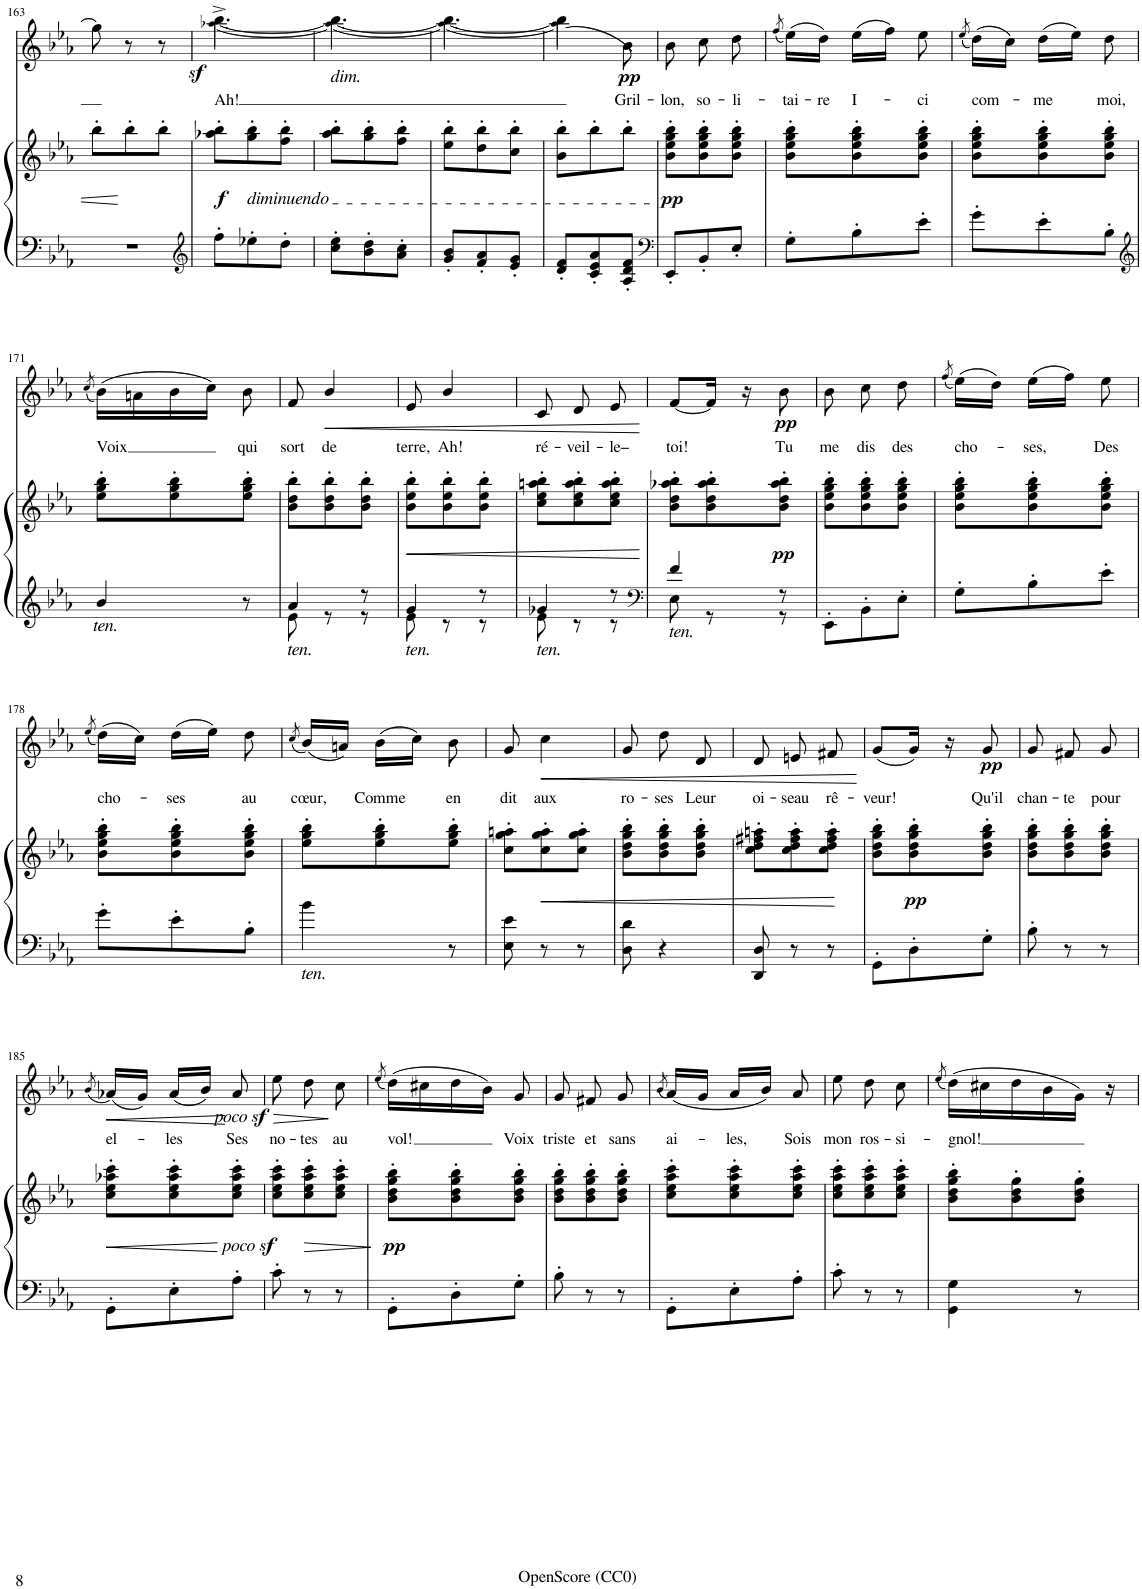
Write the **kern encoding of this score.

**kern	**kern	**dynam	**kern	**text	**dynam	**kern
*part3	*part3	*part3	*part2	*part2	*part2	*part1
*staff4	*staff3	*staff3/4	*staff2	*staff2	*staff2	*staff1
*I"Piano	*	*	*I"Voice	*	*	*I"Soprano
*I'Pno	*	*	*	*	*	*
!!LO:PB:g=z
*clefF4	*clefG2	*	*clefG2	*	*	*clefG2
*k[b-e-a-]	*k[b-e-a-]	*	*k[b-e-a-]	*	*	*k[]
*M3/8	*M3/8	*	*M3/8	*	*	*M3/8
=163	=163	=163	=163	=163	=163	=163
4.r	8bb-'\L	.	8gg\]	.	.	4.r
.	8bb-'\	.	8r	.	.	.
.	8bb-'\J	.	8r	.	.	.
=164	=164	=164	=164	=164	=164	=164
*clefG2	*	*	*	*	*	*
!	!	!LO:DY:b	!	!LO:LY:b	!LO:DY:b	!
*	*	*	*^	*	*	*
8ff'\L	8aa-X\' 8bb-\'L	f	[4.bb-^>\	4.aa-X\	Ah!	sf	4.r
!	!LO:TX:b:i:t=diminuendo	!	!	!	!	!	!
8ee-X'\	8gg\' 8bb-\'	.	.	.	.	.	.
8dd'\J	8ff\' 8bb-\'J	.	.	.	.	.	.
=165	=165	=165	=165	=165	=165	=165	=165
!	!	!	!LO:TX:b:i:t=dim.	!	!	!	!
8cc\' 8ee-\'L	8aa-\' 8bb-\'L	.	4.bb-\_	4.aa-\	.	.	4.r
8b-\' 8dd\'	8gg\' 8bb-\'	.	.	.	.	.	.
8a-\' 8cc\'J	8ff\' 8bb-\'J	.	.	.	.	.	.
=166	=166	=166	=166	=166	=166	=166	=166
8g/' 8b-/'L	8ee-\' 8bb-\'L	.	4.bb-\_	4.aa-\	.	.	4.r
8f/' 8a-/'	8dd\' 8bb-\'	.	.	.	.	.	.
8e-/' 8g/'J	8cc\' 8bb-\'J	.	.	.	.	.	.
=167	=167	=167	=167	=167	=167	=167	=167
8d/' 8f/'L	8b-\' 8bb-\'L	.	(4bb-\]	4aa-\	.	.	4.r
8c/' 8e-/' 8a-/'	8bb-'\	.	.	.	.	.	.
!	!	!	!	!	!LO:LY:b	!LO:DY:b	!
8A-/' 8d/' 8f/'J	8bb-'\J	.	8b-\)	8ryy	Gril-	pp	.
*	*	*	*v	*v	*	*	*
=168	=168	=168	=168	=168	=168	=168
*clefF4	*	*	*	*	*	*
*	*	*	*^	*	*	*
!	!	!LO:DY:b	!	!	!LO:LY:b	!	!
*	*	*	*v	*v	*	*	*
8EE-'/L	8b-\' 8ee-\' 8gg\' 8bb-\'L	pp	8b-\	-lon,	.	4.r
!	!	!	!	!LO:LY:b	!	!
8BB-'/	8b-\' 8ee-\' 8gg\' 8bb-\'	.	8cc\	so-	.	.
!	!	!	!	!LO:LY:b	!	!
8E-'/J	8b-\' 8ee-\' 8gg\' 8bb-\'J	.	8dd\	-li-	.	.
=169	=169	=169	=169	=169	=169	=169
.	.	.	(8qff/	.	.	.
!	!	!	!	!LO:LY:b	!	!
8G'\L	8b-\' 8ee-\' 8gg\' 8bb-\'L	.	(16ee-\LL)	-tai-	.	4.r
!	!	!	!	!LO:LY:b	!	!
.	.	.	16dd\JJ)	-re	.	.
!	!	!	!	!LO:LY:b	!	!
8B-'\	8b-\' 8ee-\' 8gg\' 8bb-\'	.	(16ee-\LL	I-	.	.
.	.	.	16ff\JJ)	.	.	.
!	!	!	!	!LO:LY:b	!	!
8e-'\J	8b-\' 8ee-\' 8gg\' 8bb-\'J	.	8ee-\	-ci	.	.
=170	=170	=170	=170	=170	=170	=170
.	.	.	(8qee-/	.	.	.
!	!	!	!	!LO:LY:b	!	!
8g'\L	8b-\' 8ee-\' 8gg\' 8bb-\'L	.	(16dd\LL)	com-	.	4.r
.	.	.	16cc\JJ)	.	.	.
!	!	!	!	!LO:LY:b	!	!
8e-'\	8b-\' 8ee-\' 8gg\' 8bb-\'	.	(16dd\LL	-me	.	.
.	.	.	16ee-\JJ)	.	.	.
!	!	!	!	!LO:LY:b	!	!
8B-'\J	8b-\' 8ee-\' 8gg\' 8bb-\'J	.	8dd\	moi,	.	.
!!LO:LB:g=z
=171	=171	=171	=171	=171	=171	=171
*clefG2	*	*	*	*	*	*
.	.	.	(8qcc/	.	.	.
!LO:TX:b:i:t=ten.	!	!	!	!	!	!
!	!	!	!	!LO:LY:b	!	!
4b-~/	8ee-\' 8gg\' 8bb-\'L	.	(16b-\LL)	Voix	.	4.r
.	.	.	16an\	.	.	.
.	8ee-\' 8gg\' 8bb-\'	.	16b-\	.	.	.
.	.	.	16cc\JJ)	.	.	.
!	!	!	!	!LO:LY:b	!	!
8r	8ee-\' 8gg\' 8bb-\'J	.	8b-\	qui	.	.
=172	=172	=172	=172	=172	=172	=172
*^	*	*	*	*	*	*
!LO:TX:b:i:t=ten.	!	!	!	!	!	!	!
!	!	!	!	!	!LO:LY:b	!	!
4a-~</	8e-\	8b-\' 8dd\' 8bb-\'L	.	8f/	sort	.	4.r
!	!	!	!	!	!LO:LY:b	!LO:HP:b	!
.	8r	8b-\' 8dd\' 8bb-\'	.	4b-/	de	<	.
8r	8r	8b-\' 8dd\' 8bb-\'J	.	.	.	.	.
=173	=173	=173	=173	=173	=173	=173	=173
!LO:TX:b:i:t=ten.	!	!	!	!	!	!	!
!	!	!	!LO:HP:b	!	!LO:LY:b	!	!
4g~</	8e-\	8b-\' 8ee-\' 8bb-\'L	<	8e-/	terre,	.	4.r
!	!	!	!	!	!LO:LY:b	!	!
.	8r	8b-\' 8ee-\' 8bb-\'	.	4b-/	Ah!	.	.
8r	8r	8b-\' 8ee-\' 8bb-\'J	.	.	.	.	.
=174	=174	=174	=174	=174	=174	=174	=174
!LO:TX:b:i:t=ten.	!	!	!	!	!	!	!
!	!	!	!	!	!LO:LY:b	!	!
4g-X~/	8e-\	8cc\' 8ee-\' 8aan\' 8bb-\'L	.	8c/	ré-	.	4.r
!	!	!	!	!	!LO:LY:b	!	!
.	8r	8cc\' 8ee-\' 8aa\' 8bb-\'	.	8d/	-veil-	.	.
!	!	!	!	!	!LO:LY:b	!	!
8r	8r	8cc\' 8ee-\' 8aa\' 8bb-\'J	.	8e-/	-le–	.	.
*v	*v	*	*	*	*	*	*
.	.	[	.	.	[	.
=175	=175	=175	=175	=175	=175	=175
*clefF4	*	*	*	*	*	*
*^	*	*	*	*	*	*
!LO:TX:b:i:t=ten.	!	!	!	!	!	!	!
!	!	!	!	!	!LO:LY:b	!	!
4f~/	8E-\	8b-\' 8dd\' 8aa-X\' 8bb-\'L	.	[8f/L	toi!	.	4.r
.	8r	8b-\' 8dd\' 8aa-\' 8bb-\'	.	16f/Jk]	.	.	.
.	.	.	.	16r	.	.	.
!	!	!	!LO:DY:b	!	!LO:LY:b	!LO:DY:b	!
8r	8r	8b-\' 8dd\' 8aa-\' 8bb-\'J	pp	8b-\	Tu	pp	.
=176	=176	=176	=176	=176	=176	=176	=176
!	!	!	!	!	!LO:LY:b	!	!
*v	*v	*	*	*	*	*	*
8EE-'>\L	8b-\' 8ee-\' 8gg\' 8bb-\'L	.	8b-\	me	.	4.r
!	!	!	!	!LO:LY:b	!	!
8BB-'>\	8b-\' 8ee-\' 8gg\' 8bb-\'	.	8cc\	dis	.	.
!	!	!	!	!LO:LY:b	!	!
8E-'>\J	8b-\' 8ee-\' 8gg\' 8bb-\'J	.	8dd\	des	.	.
=177	=177	=177	=177	=177	=177	=177
.	.	.	(8qff/	.	.	.
!	!	!	!	!LO:LY:b	!	!
8G'\L	8b-\' 8ee-\' 8gg\' 8bb-\'L	.	(16ee-\LL)	cho-	.	4.r
.	.	.	16dd\JJ)	.	.	.
!	!	!	!	!LO:LY:b	!	!
8B-'\	8b-\' 8ee-\' 8gg\' 8bb-\'	.	(16ee-\LL	-ses,	.	.
.	.	.	16ff\JJ)	.	.	.
!	!	!	!	!LO:LY:b	!	!
8e-'\J	8b-\' 8ee-\' 8gg\' 8bb-\'J	.	8ee-\	Des	.	.
!!LO:LB:g=z
=178	=178	=178	=178	=178	=178	=178
.	.	.	(8qee-/	.	.	.
!	!	!	!	!LO:LY:b	!	!
8g'\L	8b-\' 8ee-\' 8gg\' 8bb-\'L	.	(16dd\LL)	cho-	.	4.r
.	.	.	16cc\JJ)	.	.	.
!	!	!	!	!LO:LY:b	!	!
8e-'\	8b-\' 8ee-\' 8gg\' 8bb-\'	.	(16dd\LL	-ses	.	.
.	.	.	16ee-\JJ)	.	.	.
!	!	!	!	!LO:LY:b	!	!
8B-'\J	8b-\' 8ee-\' 8gg\' 8bb-\'J	.	8dd\	au	.	.
=179	=179	=179	=179	=179	=179	=179
.	.	.	(8qcc/	.	.	.
!LO:TX:b:i:t=ten.	!	!	!	!	!	!
!	!	!	!	!LO:LY:b	!	!
4b-~\	8ee-\' 8gg\' 8bb-\'L	.	(16b-/LL)	cœur,	.	4.r
.	.	.	16an/JJ)	.	.	.
!	!	!	!	!LO:LY:b	!	!
.	8ee-\' 8gg\' 8bb-\'	.	(16b-\LL	Comme	.	.
.	.	.	16cc\JJ)	.	.	.
!	!	!	!	!LO:LY:b	!	!
8r	8ee-\' 8gg\' 8bb-\'J	.	8b-\	en	.	.
=180	=180	=180	=180	=180	=180	=180
!	!	!	!	!LO:LY:b	!	!
8E-\ 8e-\	8cc\' 8gg\' 8aan\'L	.	8g/	dit	.	4.r
!	!	!LO:HP:b	!	!LO:LY:b	!LO:HP:b	!
8r	8cc\' 8gg\' 8aa\'	<	4cc\	aux	<	.
8r	8cc\' 8gg\' 8aa\'J	.	.	.	.	.
=181	=181	=181	=181	=181	=181	=181
!	!	!	!	!LO:LY:b	!	!
8D\ 8d\	8b-\' 8dd\' 8gg\' 8bb-\'L	.	8g/	ro-	.	4.r
!	!	!	!	!LO:LY:b	!	!
4r	8b-\' 8dd\' 8gg\' 8bb-\'	.	8dd\	-ses	.	.
!	!	!	!	!LO:LY:b	!	!
.	8b-\' 8dd\' 8gg\' 8bb-\'J	.	8d/	Leur	.	.
=182	=182	=182	=182	=182	=182	=182
!	!	!	!	!LO:LY:b	!	!
8DD/ 8D/	8cc\' 8dd\' 8ff#X\' 8aan\'L	.	8d/	oi-	.	4.r
!	!	!	!	!LO:LY:b	!	!
8r	8cc\' 8dd\' 8ff#\' 8aa\'	.	8en/	-seau	.	.
!	!	!	!	!LO:LY:b	!	!
8r	8cc\' 8dd\' 8ff#\' 8aa\'J	.	8f#X/	rê-	.	.
.	.	[	.	.	[	.
=183	=183	=183	=183	=183	=183	=183
!	!	!	!	!LO:LY:b	!	!
8GG'\L	8b-\' 8dd\' 8gg\' 8bb-\'L	.	(8g/L	-veur!	.	4.r
!	!	!LO:DY:b	!	!	!	!
8D'\	8b-\' 8dd\' 8gg\' 8bb-\'	pp	16g/Jk)	.	.	.
.	.	.	16r	.	.	.
!	!	!	!	!LO:LY:b	!LO:DY:b	!
8G'\J	8b-\' 8dd\' 8gg\' 8bb-\'J	.	8g/	Qu'il	pp	.
=184	=184	=184	=184	=184	=184	=184
!	!	!	!	!LO:LY:b	!	!
8B-'\	8b-\' 8dd\' 8gg\' 8bb-\'L	.	8g/	chan-	.	4.r
!	!	!	!	!LO:LY:b	!	!
8r	8b-\' 8dd\' 8gg\' 8bb-\'	.	8f#X/	-te	.	.
!	!	!	!	!LO:LY:b	!	!
8r	8b-\' 8dd\' 8gg\' 8bb-\'J	.	8g/	pour	.	.
!!LO:LB:g=z
=185	=185	=185	=185	=185	=185	=185
.	.	.	(8qb-/	.	.	.
!	!	!LO:HP:b	!	!LO:LY:b	!	!
8GG'\L	8cc\' 8ee-\' 8aa-X\' 8ccc\'L	<	(16a-X/LL)	el-	.	4.r
.	.	.	16g/JJ)	.	.	.
!	!	!	!	!LO:LY:b	!	!
8E-'\	8cc\' 8ee-\' 8aa-\' 8ccc\'	.	(16a-/LL	-les	.	.
.	.	.	16b-/JJ)	.	.	.
!	!	!LO:DY:n=1:b	!	!LO:LY:b	!	!
8A-'\J	8cc\z<' 8ee-\z<' 8aa-\z<' 8ccc\z<'J	[ other-dynamics	8a-/	Ses	.	.
=186	=186	=186	=186	=186	=186	=186
!	!	!	!	!LO:LY:b	!LO:HP:b	!
!	!	!	!	!	!LO:DY:n=1:b	!
8c'\	8cc\' 8ee-\' 8aa-\' 8ccc\'L	.	8ee-z<\	no-	> other-dynamics	4.r
!	!	!LO:HP:b	!	!LO:LY:b	!	!
8r	8cc\' 8ee-\' 8aa-\' 8ccc\'	>	8dd\	-tes	.	.
!	!	!	!	!LO:LY:b	!	!
8r	8cc\' 8ee-\' 8aa-\' 8ccc\'J	.	8cc\	au	]	.
.	.	]	.	.	.	.
=187	=187	=187	=187	=187	=187	=187
.	.	.	(8qee-/	.	.	.
!	!	!LO:DY:b	!	!LO:LY:b	!	!
8GG'\L	8b-\' 8dd\' 8gg\' 8bb-\'L	pp	(16dd\LL)	vol!	.	4.r
.	.	.	16cc#X\	.	.	.
8D'\	8b-\' 8dd\' 8gg\' 8bb-\'	.	16dd\	.	.	.
.	.	.	16b-\JJ)	.	.	.
!	!	!	!	!LO:LY:b	!	!
8G'\J	8b-\' 8dd\' 8gg\' 8bb-\'J	.	8g/	Voix	.	.
=188	=188	=188	=188	=188	=188	=188
!	!	!	!	!LO:LY:b	!	!
8B-'\	8b-\' 8dd\' 8gg\' 8bb-\'L	.	8g/	triste	.	4.r
!	!	!	!	!LO:LY:b	!	!
8r	8b-\' 8dd\' 8gg\' 8bb-\'	.	8f#X/	et	.	.
!	!	!	!	!LO:LY:b	!	!
8r	8b-\' 8dd\' 8gg\' 8bb-\'J	.	8g/	sans	.	.
=189	=189	=189	=189	=189	=189	=189
.	.	.	(8qb-/	.	.	.
!	!	!	!	!LO:LY:b	!	!
8GG'\L	8cc\' 8ee-\' 8aa-\' 8ccc\'L	.	(16a-/LL)	ai-	.	4.r
.	.	.	16g/JJ	.	.	.
!	!	!	!	!LO:LY:b	!	!
8E-'\	8cc\' 8ee-\' 8aa-\' 8ccc\'	.	16a-/LL	-les,	.	.
.	.	.	16b-/JJ)	.	.	.
!	!	!	!	!LO:LY:b	!	!
8A-'\J	8cc\' 8ee-\' 8aa-\' 8ccc\'J	.	8a-/	Sois	.	.
=190	=190	=190	=190	=190	=190	=190
!	!	!	!	!LO:LY:b	!	!
8c'\	8cc\' 8ee-\' 8aa-\' 8ccc\'L	.	8ee-\	mon	.	4.r
!	!	!	!	!LO:LY:b	!	!
8r	8cc\' 8ee-\' 8aa-\' 8ccc\'	.	8dd\	ros-	.	.
!	!	!	!	!LO:LY:b	!	!
8r	8cc\' 8ee-\' 8aa-\' 8ccc\'J	.	8cc\	-si-	.	.
=191	=191	=191	=191	=191	=191	=191
.	.	.	(8qee-/	.	.	.
!	!	!	!	!LO:LY:b	!	!
4GG\ 4G\	8b-\' 8dd\' 8gg\' 8bb-\'L	.	(16dd\LL)	-gnol!	.	4.r
.	.	.	16cc#X\	.	.	.
.	8b-\' 8dd\' 8gg\'	.	16dd\	.	.	.
.	.	.	16b-\	.	.	.
8r	8b-\' 8dd\' 8gg\'J	.	16g\JJ)	.	.	.
.	.	.	16r	.	.	.
=	=	=	=	=	=	=
*-	*-	*-	*-	*-	*-	*-
